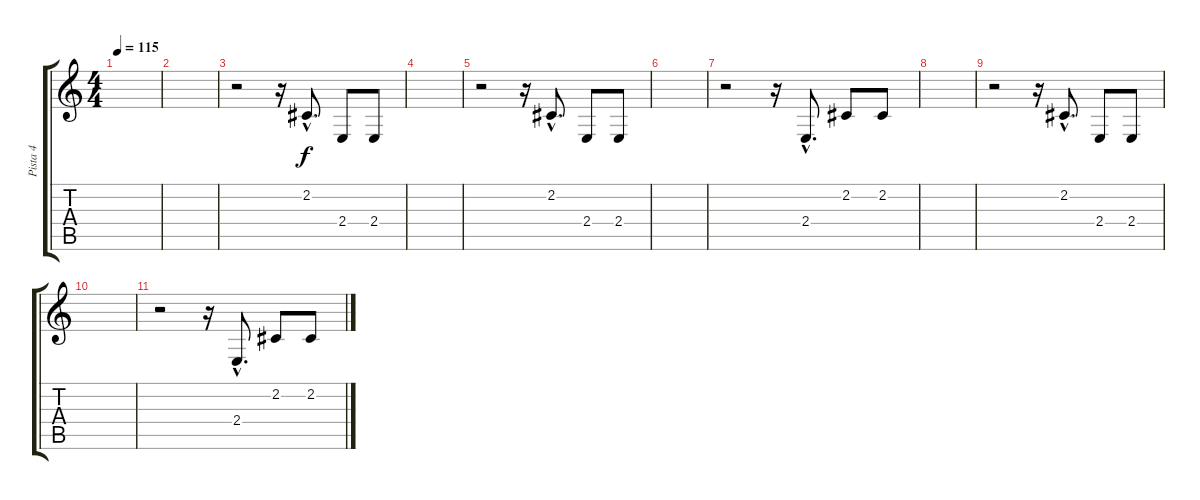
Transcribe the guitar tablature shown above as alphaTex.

\track ("Pista 4" "Pista 4") {instrument woodblock}
\staff {score tabs}
\tuning (E4 B3 G3 D3 A2 E2) {hide}
\ts (4 4)
\tempo 115
\clef g2
\ks c
|
|
r.2 r.16 2.2{hac}.8{d} 2.4.8 2.4.8 |
|
r.2 r.16 2.2{hac}.8{d} 2.4.8 2.4.8 |
|
r.2 r.16 2.4{hac}.8{d} 2.2.8 2.2.8 |
|
r.2 r.16 2.2{hac}.8{d} 2.4.8 2.4.8 |
|
r.2 r.16 2.4{hac}.8{d} 2.2.8 2.2.8
